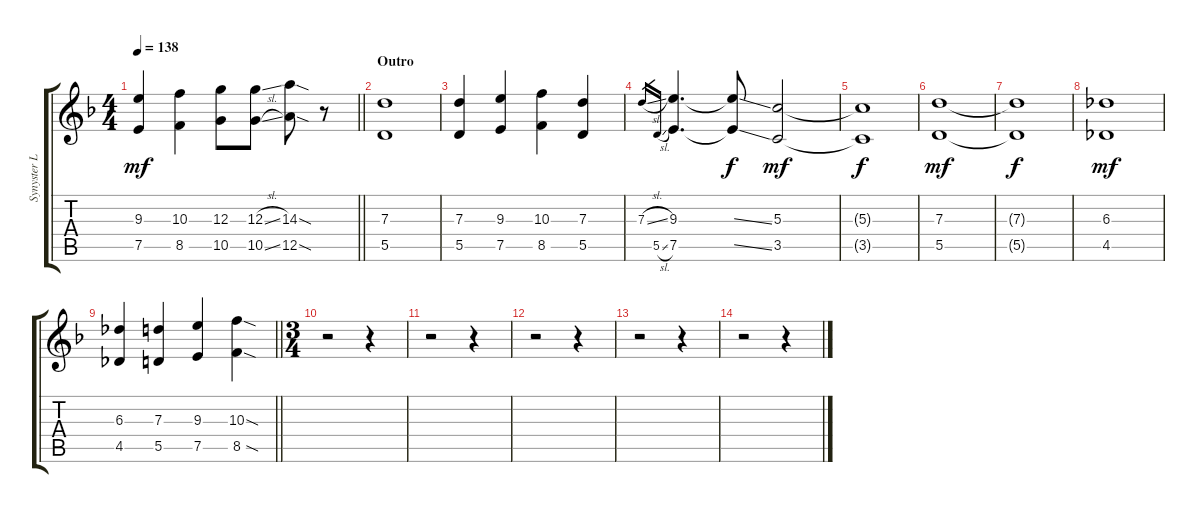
\track ("Synyster Lead-Rhy" "Synyster L") {instrument distortionguitar}
\staff {score tabs}
\tuning (E4 B3 G3 D3 A2 D2) {hide}
\ts (4 4)
\tempo 138
\clef g2
\barLineRight lightlight
\ks f
(9.3 7.5).4{dy mf} (10.3 8.5).4 (12.3 10.5).8 (12.3{sl} 10.5{sl}).8 (14.3{sod} 12.5{sod}).8 r.8 |
\section ("" "Outro")
(7.3 5.5).1 |
(7.3 5.5).4 (9.3 7.5).4 (10.3 8.5).4 (7.3 5.5).4 |
7.3{sl}.16{gr} 5.5{sl}.16{gr} (9.3 7.5).4{d} (9.3{ss t} 7.5{ss t}).8{dy f} (5.3 3.5).2{dy mf} |
(5.3{t} 3.5{t}).1{dy f} |
(7.3 5.5).1{dy mf} |
(7.3{t} 5.5{t}).1{dy f} |
(6.3 4.5).1{dy mf} |
\barLineRight lightlight
(6.3 4.5).4 (7.3 5.5).4 (9.3 7.5).4 (10.3{sod} 8.5{sod}).4 |
\ts (3 4)
r.2 r.4 |
r.2 r.4 |
r.2 r.4 |
r.2 r.4 |
r.2 r.4
